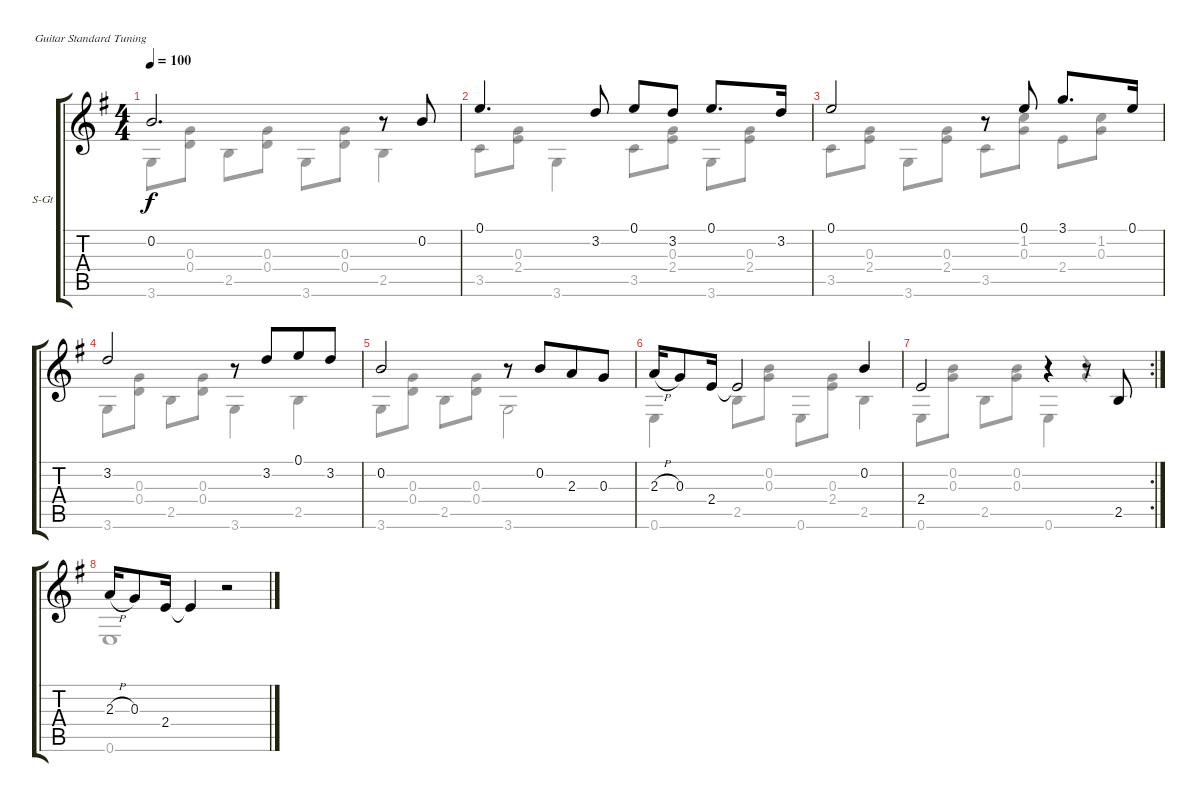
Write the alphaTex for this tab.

\defaultSystemsLayout 4
\bracketExtendMode groupsimilarinstruments
\firstSystemTrackNameOrientation horizontal
\otherSystemsTrackNameOrientation horizontal
\track ("Steel Guitar" "S-Gt") {instrument acousticguitarsteel}
\staff {score tabs}
\tuning (E4 B3 G3 D3 A2 E2)
\voice
\ts (4 4)
\tempo 100
\clef g2
\ks g
0.2.2{d dy f} r.8 0.2.8 |
0.1.4{d} 3.2.8 0.1.8 3.2.8 0.1.8{d} 3.2.16 |
0.1.2 r.8 0.1.8 3.1.8{d} 0.1.16 |
3.2.2 r.8 3.2.8{beam merge} 0.1.8{beam merge} 3.2.8 |
0.2.2 r.8 0.2.8{beam merge} 2.3.8{beam merge} 0.3.8 |
2.3{h}.16 0.3.8 2.4.16 2.4{t}.2 0.2.4 |
\rc 2
2.4.2 r.4 r.8 2.5.8 |
2.3{h}.16 0.3.8 2.4.16 2.4{t}.4 r.2 |
\voice
\clef g2
\ottava regular
\simile none
\ks g
3.6.8{dy f} (0.4 0.3).8 2.5.8 (0.4 0.3).8 3.6.8 (0.4 0.3).8 2.5.4 |
3.5.8 (2.4 0.3).8 3.6.4 3.5.8 (2.4 0.3).8 3.6.8 (2.4 0.3).8 |
3.5.8 (2.4 0.3).8 3.6.8 (2.4 0.3).8 3.5.8 (0.3 1.2).8 2.4.8 (0.3 1.2).8 |
3.6.8 (0.4 0.3).8 2.5.8 (0.4 0.3).8 3.6.4 2.5.4 |
3.6.8 (0.4 0.3).8 2.5.8 (0.4 0.3).8 3.6.2 |
0.6.4 2.5.8 (0.3 0.2).8 0.6.8 (2.4 0.3).8 2.5.4 |
0.6.8 (0.3 0.2).8 2.5.8 (0.3 0.2).8 0.6.4 r.4 |
0.6.1 |
